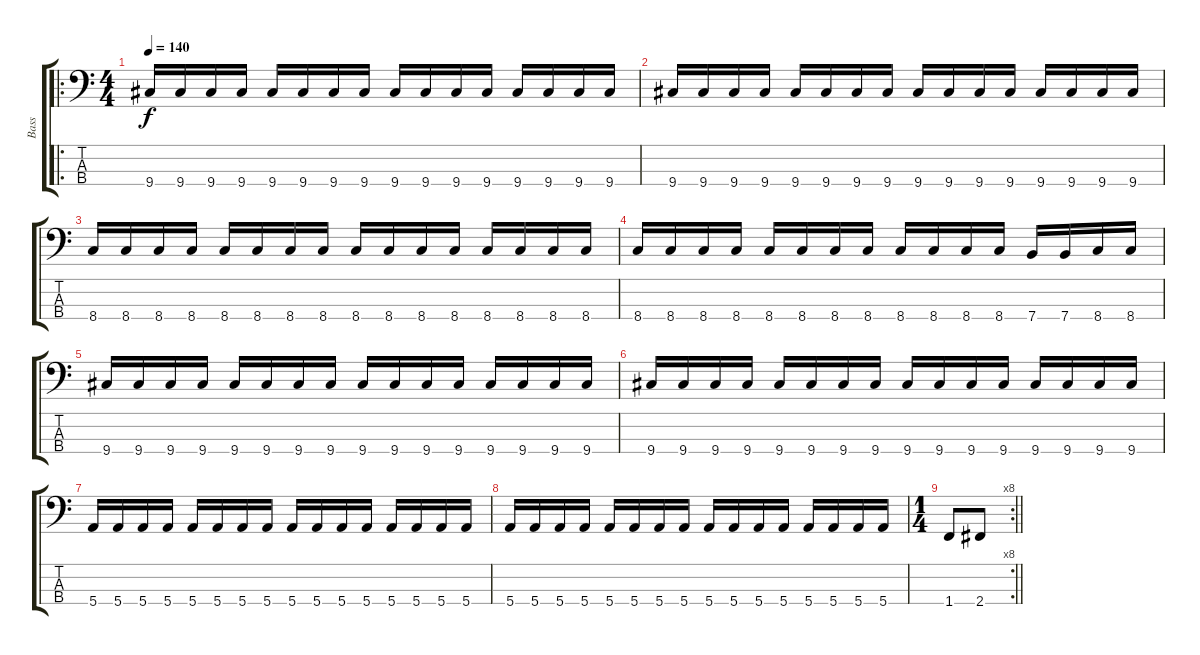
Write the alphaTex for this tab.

\track ("Bass" "Bass") {instrument electricbassfinger}
\staff {score tabs}
\tuning (G2 D2 A1 E1) {hide}
\ro
\ts (4 4)
\tempo 140
\clef f4
\ks c
9.4.16{dy f instrument electricbassfinger} 9.4.16 9.4.16 9.4.16 9.4.16 9.4.16 9.4.16 9.4.16 9.4.16 9.4.16 9.4.16 9.4.16 9.4.16 9.4.16 9.4.16 9.4.16 |
9.4.16 9.4.16 9.4.16 9.4.16 9.4.16 9.4.16 9.4.16 9.4.16 9.4.16 9.4.16 9.4.16 9.4.16 9.4.16 9.4.16 9.4.16 9.4.16 |
8.4.16 8.4.16 8.4.16 8.4.16 8.4.16 8.4.16 8.4.16 8.4.16 8.4.16 8.4.16 8.4.16 8.4.16 8.4.16 8.4.16 8.4.16 8.4.16 |
8.4.16 8.4.16 8.4.16 8.4.16 8.4.16 8.4.16 8.4.16 8.4.16 8.4.16 8.4.16 8.4.16 8.4.16 7.4.16 7.4.16 8.4.16 8.4.16 |
9.4.16 9.4.16 9.4.16 9.4.16 9.4.16 9.4.16 9.4.16 9.4.16 9.4.16 9.4.16 9.4.16 9.4.16 9.4.16 9.4.16 9.4.16 9.4.16 |
9.4.16 9.4.16 9.4.16 9.4.16 9.4.16 9.4.16 9.4.16 9.4.16 9.4.16 9.4.16 9.4.16 9.4.16 9.4.16 9.4.16 9.4.16 9.4.16 |
5.4.16 5.4.16 5.4.16 5.4.16 5.4.16 5.4.16 5.4.16 5.4.16 5.4.16 5.4.16 5.4.16 5.4.16 5.4.16 5.4.16 5.4.16 5.4.16 |
5.4.16 5.4.16 5.4.16 5.4.16 5.4.16 5.4.16 5.4.16 5.4.16 5.4.16 5.4.16 5.4.16 5.4.16 5.4.16 5.4.16 5.4.16 5.4.16 |
\rc 8
\ts (1 4)
\barLineRight lightlight
1.4.8 2.4.8
